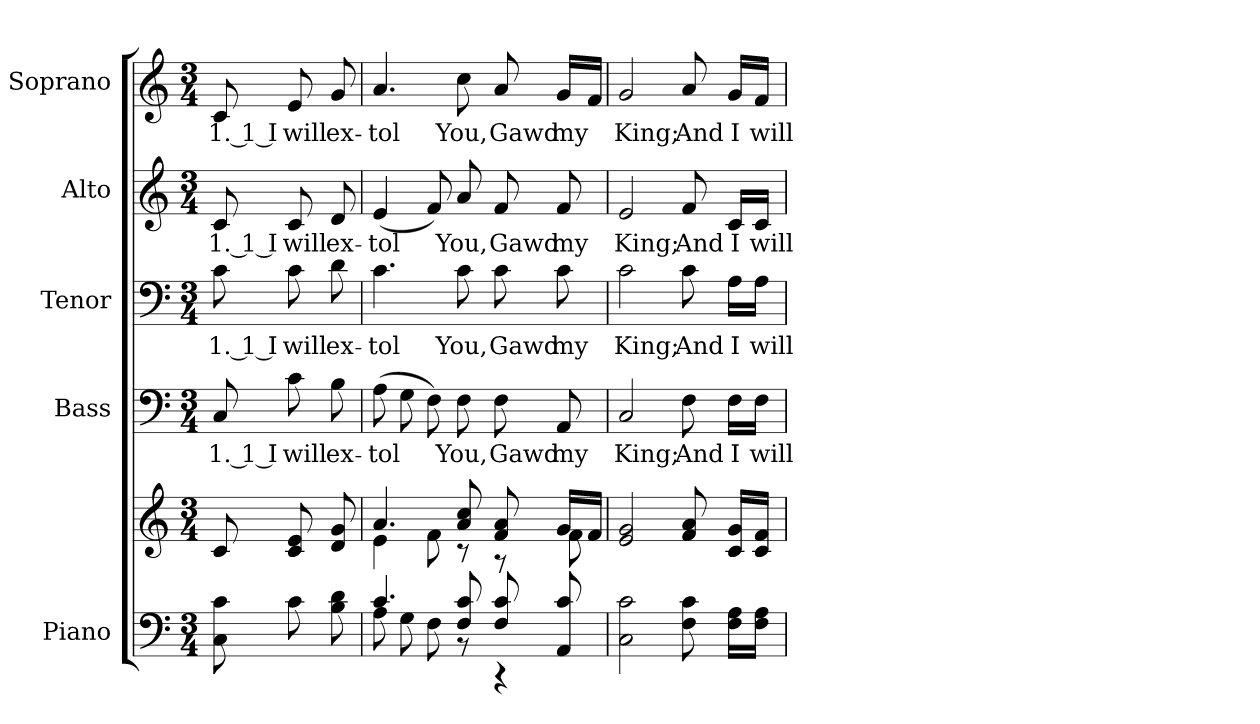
**kern	**kern	**kern	**text	**kern	**text	**kern	**text	**kern	**text
*part5	*part5	*part4	*part4	*part3	*part3	*part2	*part2	*part1	*part1
*staff6	*staff5	*staff4	*staff4	*staff3	*staff3	*staff2	*staff2	*staff1	*staff1
*I"Piano	*	*I"Bass	*	*I"Tenor	*	*I"Alto	*	*I"Soprano	*
*I'Pno.	*	*I'B.	*	*I'T.	*	*I'A.	*	*I'S.	*
!!LO:PB:g=z
*clefF4	*clefG2	*clefF4	*	*clefF4	*	*clefG2	*	*clefG2	*
*k[]	*k[]	*k[]	*	*k[]	*	*k[]	*	*k[]	*
*C:	*C:	*C:	*	*C:	*	*C:	*	*C:	*
*M3/4	*M3/4	*M3/4	*	*M3/4	*	*M3/4	*	*M3/4	*
*MM80	*MM80	*MM80	*	*MM80	*	*MM80	*	*MM80	*
=1	=1	=1	=1	=1	=1	=1	=1	=1	=1
!	!	!	!LO:LY:b:color=#000000	!	!	!	!	!	!
!	!	!	!	!	!LO:LY:b:color=#000000	!	!	!	!
!	!	!	!	!	!	!	!LO:LY:b:color=#000000	!	!
!	!	!	!	!	!	!	!	!	!LO:LY:b:color=#000000
8Ci\ 8ci	8ci/	8Ci/	1. 1 I	8ci\	1. 1 I	8ci/	1. 1 I	8ci/	1. 1 I
!	!	!	!LO:LY:b:color=#000000	!	!	!	!	!	!
!	!	!	!	!	!LO:LY:b:color=#000000	!	!	!	!
!	!	!	!	!	!	!	!LO:LY:b:color=#000000	!	!
!	!	!	!	!	!	!	!	!	!LO:LY:b:color=#000000
8ci\	8ci/ 8ei	8ci\	will	8ci\	will	8ci/	will	8ei/	will
!	!	!	!LO:LY:b:color=#000000	!	!	!	!	!	!
!	!	!	!	!	!LO:LY:b:color=#000000	!	!	!	!
!	!	!	!	!	!	!	!LO:LY:b:color=#000000	!	!
!	!	!	!	!	!	!	!	!	!LO:LY:b:color=#000000
8Bi\ 8di	8di/ 8gi	8Bi\	ex-	8di\	ex-	8di/	ex-	8gi/	ex-
=2	=2	=2	=2	=2	=2	=2	=2	=2	=2
*^	*^	*	*	*	*	*	*	*	*
!	!	!	!	!	!LO:LY:b:color=#000000	!	!	!	!	!	!
!	!	!	!	!	!	!	!LO:LY:b:color=#000000	!	!	!	!
!	!	!	!	!	!	!	!	!	!LO:LY:b:color=#000000	!	!
!	!	!	!	!	!	!	!	!	!	!	!LO:LY:b:color=#000000
4.ci/	8Ai\	4.ai/	4ei\	(8Ai\	-tol	4.ci\	-tol	(4ei/	-tol	4.ai/	-tol
.	8Gi\	.	.	8Gi\	.	.	.	.	.	.	.
.	8Fi\	.	8fi\	8Fi\)	.	.	.	8fi/)	.	.	.
!	!	!	!	!	!LO:LY:b:color=#000000	!	!	!	!	!	!
!	!	!	!	!	!	!	!LO:LY:b:color=#000000	!	!	!	!
!	!	!	!	!	!	!	!	!	!LO:LY:b:color=#000000	!	!
!	!	!	!	!	!	!	!	!	!	!	!LO:LY:b:color=#000000
8Fi/ 8ci	8r	8ai/ 8cci	8r	8Fi\	You,	8ci\	You,	8ai/	You,	8cci\	You,
!	!	!	!	!	!LO:LY:b:color=#000000	!	!	!	!	!	!
!	!	!	!	!	!	!	!LO:LY:b:color=#000000	!	!	!	!
!	!	!	!	!	!	!	!	!	!LO:LY:b:color=#000000	!	!
!	!	!	!	!	!	!	!	!	!	!	!LO:LY:b:color=#000000
8Fi/ 8ci	4r	8fi/ 8ai	8r	8Fi\	Gawd	8ci\	Gawd	8fi/	Gawd	8ai/	Gawd
!	!	!	!	!	!LO:LY:b:color=#000000	!	!	!	!	!	!
!	!	!	!	!	!	!	!LO:LY:b:color=#000000	!	!	!	!
!	!	!	!	!	!	!	!	!	!LO:LY:b:color=#000000	!	!
!	!	!	!	!	!	!	!	!	!	!	!LO:LY:b:color=#000000
8AAi/ 8ci	.	16gi/LL	8fi\	8AAi/	my	8ci\	my	8fi/	my	16gi/LL	my
.	.	16fi/JJ	.	.	.	.	.	.	.	16fi/JJ	.
*v	*v	*	*	*	*	*	*	*	*	*	*
*	*v	*v	*	*	*	*	*	*	*	*
!!LO:PB:g=z
=3	=3	=3	=3	=3	=3	=3	=3	=3	=3
!	!	!	!LO:LY:b:color=#000000	!	!	!	!	!	!
!	!	!	!	!	!LO:LY:b:color=#000000	!	!	!	!
!	!	!	!	!	!	!	!LO:LY:b:color=#000000	!	!
!	!	!	!	!	!	!	!	!	!LO:LY:b:color=#000000
2Ci\ 2ci	2ei/ 2gi	2Ci/	King;	2ci\	King;	2ei/	King;	2gi/	King;
!	!	!	!LO:LY:b:color=#000000	!	!	!	!	!	!
!	!	!	!	!	!LO:LY:b:color=#000000	!	!	!	!
!	!	!	!	!	!	!	!LO:LY:b:color=#000000	!	!
!	!	!	!	!	!	!	!	!	!LO:LY:b:color=#000000
8Fi\ 8ci	8fi/ 8ai	8Fi\	And	8ci\	And	8fi/	And	8ai/	And
!	!	!	!LO:LY:b:color=#000000	!	!	!	!	!	!
!	!	!	!	!	!LO:LY:b:color=#000000	!	!	!	!
!	!	!	!	!	!	!	!LO:LY:b:color=#000000	!	!
!	!	!	!	!	!	!	!	!	!LO:LY:b:color=#000000
16Fi\ 16AiLL	16ci/ 16giLL	16Fi\LL	I	16Ai\LL	I	16ci/LL	I	16gi/LL	I
!	!	!	!LO:LY:b:color=#000000	!	!	!	!	!	!
!	!	!	!	!	!LO:LY:b:color=#000000	!	!	!	!
!	!	!	!	!	!	!	!LO:LY:b:color=#000000	!	!
!	!	!	!	!	!	!	!	!	!LO:LY:b:color=#000000
16Fi\ 16AiJJ	16ci/ 16fiJJ	16Fi\JJ	will	16Ai\JJ	will	16ci/JJ	will	16fi/JJ	will
=	=	=	=	=	=	=	=	=	=
*-	*-	*-	*-	*-	*-	*-	*-	*-	*-
